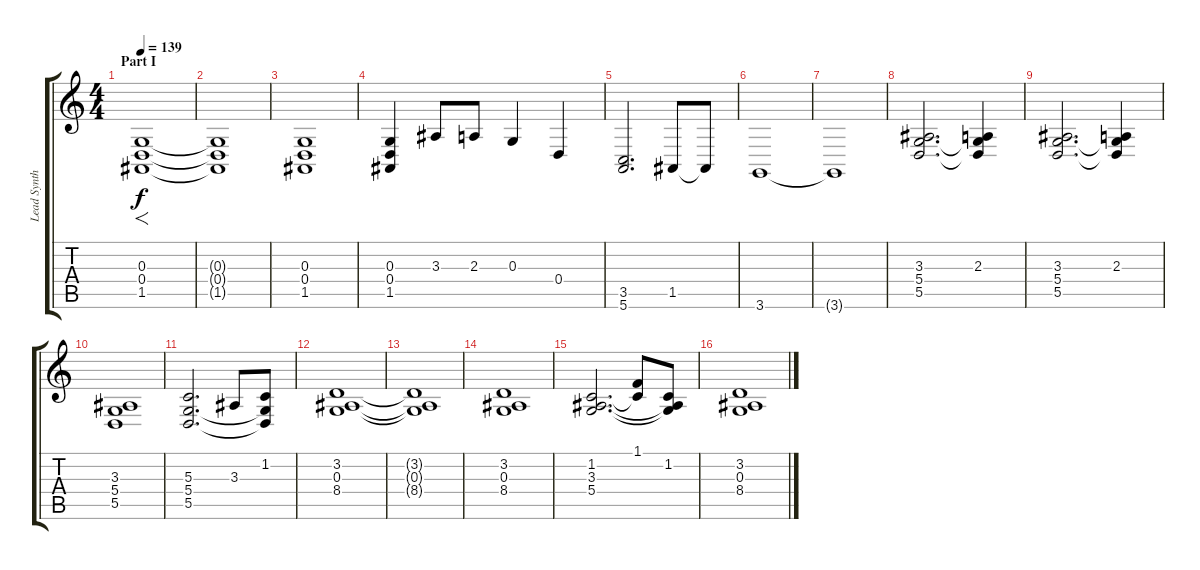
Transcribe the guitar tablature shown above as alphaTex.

\track ("Lead Synth (Rick Wright)" "Lead Synth") {instrument stringensemble1}
\staff {score tabs}
\tuning (E4 B3 G3 D3 A2 E2) {hide}
\ts (4 4)
\section ("" "Part I")
\tempo 139
\tempo 80
\tempo 139
\clef g2
\ks c
(0.3 0.4 1.5).1{f dy f instrument stringensemble1} |
(0.3{t} 0.4{t} 1.5{t}).1 |
(0.3 0.4 1.5).1 |
(0.3 0.4 1.5).4 3.3.8 2.3.8 0.3.4 0.4.4 |
(3.5 5.6).2{d} 1.5.8 1.5{t}.8 |
3.6.1 |
3.6{t}.1 |
(3.3 5.4 5.5).2{d} (2.3 5.4{t} 5.5{t}).4 |
(3.3 5.4 5.5).2{d} (2.3 5.4{t} 5.5{t}).4 |
(3.3 5.4 5.5).1 |
(5.3 5.4 5.5).2{d} 3.3.8 (1.2 5.4{t} 5.5{t}).8 |
(3.2 0.3 8.4).1 |
(3.2{t} 0.3{t} 8.4{t}).1 |
(3.2 0.3 8.4).1 |
(1.2 3.3 5.4).2{d} (1.1 1.2{t}).8 (1.2 3.3{t} 5.4{t}).8 |
(3.2 0.3 8.4).1
